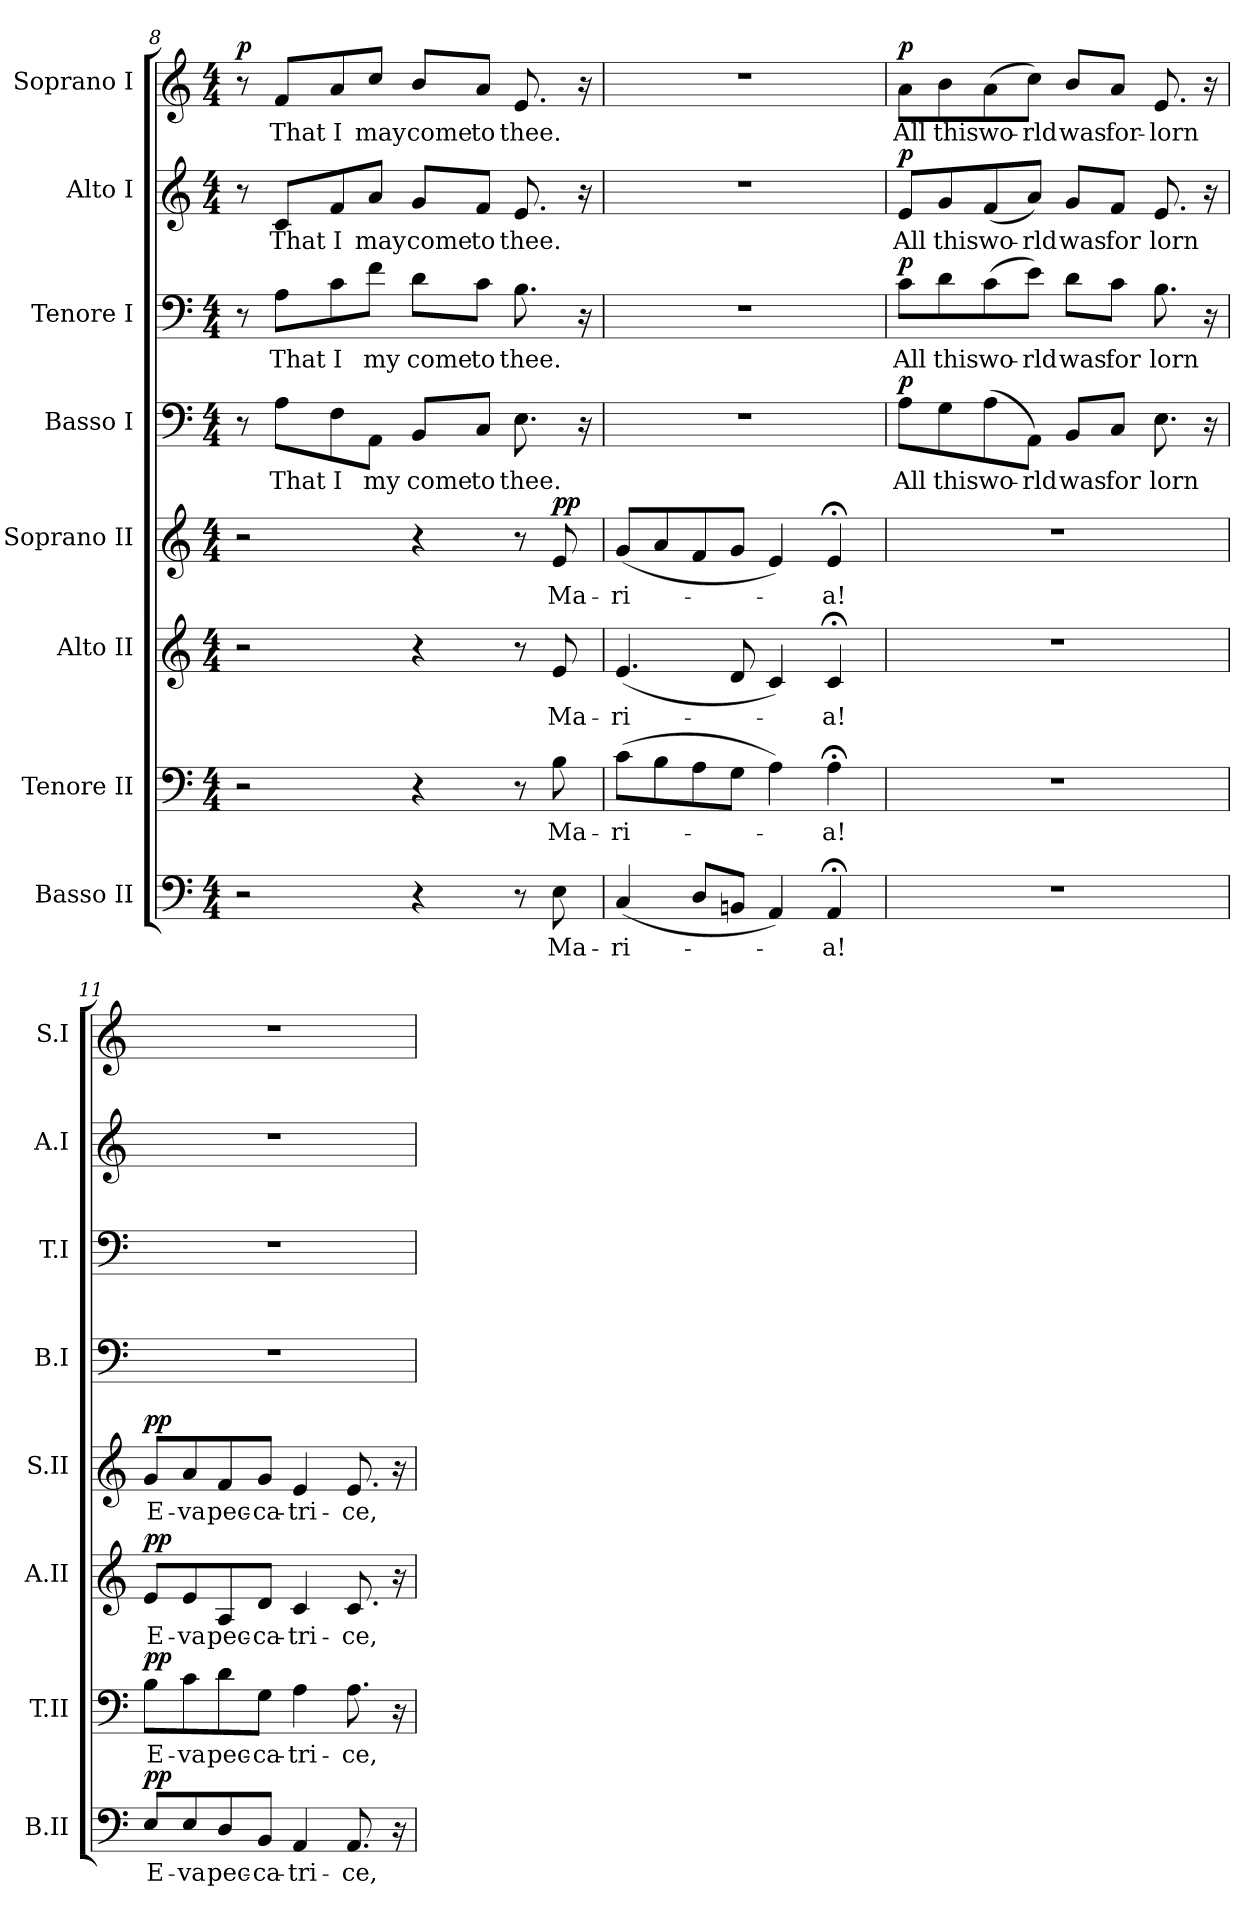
**kern	**text	**dynam	**kern	**text	**dynam	**kern	**text	**dynam	**kern	**text	**dynam	**kern	**text	**dynam	**kern	**text	**dynam	**kern	**text	**dynam	**kern	**text	**dynam
*part8	*part8	*part8	*part7	*part7	*part7	*part6	*part6	*part6	*part5	*part5	*part5	*part4	*part4	*part4	*part3	*part3	*part3	*part2	*part2	*part2	*part1	*part1	*part1
*staff8	*staff8	*staff8	*staff7	*staff7	*staff7	*staff6	*staff6	*staff6	*staff5	*staff5	*staff5	*staff4	*staff4	*staff4	*staff3	*staff3	*staff3	*staff2	*staff2	*staff2	*staff1	*staff1	*staff1
*I"Basso II	*	*	*I"Tenore II	*	*	*I"Alto II	*	*	*I"Soprano II	*	*	*I"Basso I	*	*	*I"Tenore I	*	*	*I"Alto I	*	*	*I"Soprano I	*	*
*I'B.II	*	*	*I'T.II	*	*	*I'A.II	*	*	*I'S.II	*	*	*I'B.I	*	*	*I'T.I	*	*	*I'A.I	*	*	*I'S.I	*	*
*clefF4	*	*	*clefF4	*	*	*clefG2	*	*	*clefG2	*	*	*clefF4	*	*	*clefF4	*	*	*clefG2	*	*	*clefG2	*	*
*k[]	*	*	*k[]	*	*	*k[]	*	*	*k[]	*	*	*k[]	*	*	*k[]	*	*	*k[]	*	*	*k[]	*	*
*M4/4	*	*	*M4/4	*	*	*M4/4	*	*	*M4/4	*	*	*M4/4	*	*	*M4/4	*	*	*M4/4	*	*	*M4/4	*	*
=8	=8	=8	=8	=8	=8	=8	=8	=8	=8	=8	=8	=8	=8	=8	=8	=8	=8	=8	=8	=8	=8	=8	=8
!	!	!	!	!	!	!	!	!	!	!	!	!	!	!	!	!	!	!	!	!	!	!	!LO:DY:a
2r	.	.	2r	.	.	2r	.	.	2r	.	.	8r	.	.	8r	.	.	8r	.	.	8r	.	p
!	!	!	!	!	!	!	!	!	!	!	!	!	!LO:LY:b	!	!	!LO:LY:b	!	!	!LO:LY:b	!	!	!LO:LY:b	!
.	.	.	.	.	.	.	.	.	.	.	.	8A\L	That	.	8A\L	That	.	8c/L	That	.	8f/L	That	.
!	!	!	!	!	!	!	!	!	!	!	!	!	!LO:LY:b	!	!	!LO:LY:b	!	!	!LO:LY:b	!	!	!LO:LY:b	!
.	.	.	.	.	.	.	.	.	.	.	.	8F\	I	.	8c\	I	.	8f/	I	.	8a/	I	.
!	!	!	!	!	!	!	!	!	!	!	!	!	!LO:LY:b	!	!	!LO:LY:b	!	!	!LO:LY:b	!	!	!LO:LY:b	!
.	.	.	.	.	.	.	.	.	.	.	.	8AA\J	my	.	8f\J	my	.	8a/J	may	.	8cc/J	may	.
!	!	!	!	!	!	!	!	!	!	!	!	!	!LO:LY:b	!	!	!LO:LY:b	!	!	!LO:LY:b	!	!	!LO:LY:b	!
4r	.	.	4r	.	.	4r	.	.	4r	.	.	8BB/L	come	.	8d\L	come	.	8g/L	come	.	8b/L	come	.
!	!	!	!	!	!	!	!	!	!	!	!	!	!LO:LY:b	!	!	!LO:LY:b	!	!	!LO:LY:b	!	!	!LO:LY:b	!
.	.	.	.	.	.	.	.	.	.	.	.	8C/J	to	.	8c\J	to	.	8f/J	to	.	8a/J	to	.
!	!	!	!	!	!	!	!	!	!	!	!	!	!LO:LY:b	!	!	!LO:LY:b	!	!	!LO:LY:b	!	!	!LO:LY:b	!
8r	.	.	8r	.	.	8r	.	.	8r	.	.	8.E\	thee.	.	8.B\	thee.	.	8.e/	thee.	.	8.e/	thee.	.
!	!LO:LY:b	!	!	!LO:LY:b	!	!	!LO:LY:b	!	!	!LO:LY:b	!LO:DY:a	!	!	!	!	!	!	!	!	!	!	!	!
8E\	Ma-	.	8B\	Ma-	.	8e/	Ma-	.	8e/	Ma-	pp	.	.	.	.	.	.	.	.	.	.	.	.
.	.	.	.	.	.	.	.	.	.	.	.	16r	.	.	16r	.	.	16r	.	.	16r	.	.
=9	=9	=9	=9	=9	=9	=9	=9	=9	=9	=9	=9	=9	=9	=9	=9	=9	=9	=9	=9	=9	=9	=9	=9
!	!LO:LY:b	!	!	!LO:LY:b	!	!	!LO:LY:b	!	!	!LO:LY:b	!	!	!	!	!	!	!	!	!	!	!	!	!
(<4C/	-ri-	.	(>8c\L	-ri-	.	(<4.e/	-ri-	.	(<8g/L	-ri-	.	1r	.	.	1r	.	.	1r	.	.	1r	.	.
.	.	.	8B\	.	.	.	.	.	8a/	.	.	.	.	.	.	.	.	.	.	.	.	.	.
8D/L	.	.	8A\	.	.	.	.	.	8f/	.	.	.	.	.	.	.	.	.	.	.	.	.	.
8BBn/J	.	.	8G\J	.	.	8d/	.	.	8g/J	.	.	.	.	.	.	.	.	.	.	.	.	.	.
4AA/)	.	.	4A\)	.	.	4c/)	.	.	4e/)	.	.	.	.	.	.	.	.	.	.	.	.	.	.
!	!LO:LY:b	!	!	!LO:LY:b	!	!	!LO:LY:b	!	!	!LO:LY:b	!	!	!	!	!	!	!	!	!	!	!	!	!
4AA;</	-a!	.	4A;<\	-a!	.	4c;</	-a!	.	4e;</	-a!	.	.	.	.	.	.	.	.	.	.	.	.	.
=10	=10	=10	=10	=10	=10	=10	=10	=10	=10	=10	=10	=10	=10	=10	=10	=10	=10	=10	=10	=10	=10	=10	=10
!	!	!	!	!	!	!	!	!	!	!	!	!	!LO:LY:b	!LO:DY:a	!	!LO:LY:b	!LO:DY:a	!	!LO:LY:b	!LO:DY:a	!	!LO:LY:b	!LO:DY:a
1r	.	.	1r	.	.	1r	.	.	1r	.	.	8A\L	All	p	8c\L	All	p	8e/L	All	p	8a\L	All	p
!	!	!	!	!	!	!	!	!	!	!	!	!	!LO:LY:b	!	!	!LO:LY:b	!	!	!LO:LY:b	!	!	!LO:LY:b	!
.	.	.	.	.	.	.	.	.	.	.	.	8G\	this	.	8d\	this	.	8g/	this	.	8b\	this	.
!	!	!	!	!	!	!	!	!	!	!	!	!	!LO:LY:b	!	!	!LO:LY:b	!	!	!LO:LY:b	!	!	!LO:LY:b	!
.	.	.	.	.	.	.	.	.	.	.	.	(>8A\	wo-	.	(>8c\	wo-	.	(<8f/	wo-	.	(>8a\	wo-	.
!	!	!	!	!	!	!	!	!	!	!	!	!	!LO:LY:b	!	!	!LO:LY:b	!	!	!LO:LY:b	!	!	!LO:LY:b	!
.	.	.	.	.	.	.	.	.	.	.	.	8AA\J)	-rld	.	8e\J)	-rld	.	8a/J)	-rld	.	8cc\J)	-rld	.
!	!	!	!	!	!	!	!	!	!	!	!	!	!LO:LY:b	!	!	!LO:LY:b	!	!	!LO:LY:b	!	!	!LO:LY:b	!
.	.	.	.	.	.	.	.	.	.	.	.	8BB/L	was	.	8d\L	was	.	8g/L	was	.	8b/L	was	.
!	!	!	!	!	!	!	!	!	!	!	!	!	!LO:LY:b	!	!	!LO:LY:b	!	!	!LO:LY:b	!	!	!LO:LY:b	!
.	.	.	.	.	.	.	.	.	.	.	.	8C/J	for	.	8c\J	for	.	8f/J	for	.	8a/J	for-	.
!	!	!	!	!	!	!	!	!	!	!	!	!	!LO:LY:b	!	!	!LO:LY:b	!	!	!LO:LY:b	!	!	!LO:LY:b	!
.	.	.	.	.	.	.	.	.	.	.	.	8.E\	lorn	.	8.B\	lorn	.	8.e/	lorn	.	8.e/	-lorn	.
.	.	.	.	.	.	.	.	.	.	.	.	16r	.	.	16r	.	.	16r	.	.	16r	.	.
=11	=11	=11	=11	=11	=11	=11	=11	=11	=11	=11	=11	=11	=11	=11	=11	=11	=11	=11	=11	=11	=11	=11	=11
!	!LO:LY:b	!LO:DY:a	!	!LO:LY:b	!LO:DY:a	!	!LO:LY:b	!LO:DY:a	!	!LO:LY:b	!LO:DY:a	!	!	!	!	!	!	!	!	!	!	!	!
8E/L	E-	pp	8B\L	E-	pp	8e/L	E-	pp	8g/L	E-	pp	1r	.	.	1r	.	.	1r	.	.	1r	.	.
!	!LO:LY:b	!	!	!LO:LY:b	!	!	!LO:LY:b	!	!	!LO:LY:b	!	!	!	!	!	!	!	!	!	!	!	!	!
8E/	-va	.	8c\	-va	.	8e/	-va	.	8a/	-va	.	.	.	.	.	.	.	.	.	.	.	.	.
!	!LO:LY:b	!	!	!LO:LY:b	!	!	!LO:LY:b	!	!	!LO:LY:b	!	!	!	!	!	!	!	!	!	!	!	!	!
8D/	pec-	.	8d\	pec-	.	8A/	pec-	.	8f/	pec-	.	.	.	.	.	.	.	.	.	.	.	.	.
!	!LO:LY:b	!	!	!LO:LY:b	!	!	!LO:LY:b	!	!	!LO:LY:b	!	!	!	!	!	!	!	!	!	!	!	!	!
8BB/J	-ca-	.	8G\J	-ca-	.	8d/J	-ca-	.	8g/J	-ca-	.	.	.	.	.	.	.	.	.	.	.	.	.
!	!LO:LY:b	!	!	!LO:LY:b	!	!	!LO:LY:b	!	!	!LO:LY:b	!	!	!	!	!	!	!	!	!	!	!	!	!
4AA/	-tri-	.	4A\	-tri-	.	4c/	-tri-	.	4e/	-tri-	.	.	.	.	.	.	.	.	.	.	.	.	.
!	!LO:LY:b	!	!	!LO:LY:b	!	!	!LO:LY:b	!	!	!LO:LY:b	!	!	!	!	!	!	!	!	!	!	!	!	!
8.AA/	-ce,	.	8.A\	-ce,	.	8.c/	-ce,	.	8.e/	-ce,	.	.	.	.	.	.	.	.	.	.	.	.	.
16r	.	.	16r	.	.	16r	.	.	16r	.	.	.	.	.	.	.	.	.	.	.	.	.	.
=	=	=	=	=	=	=	=	=	=	=	=	=	=	=	=	=	=	=	=	=	=	=	=
*-	*-	*-	*-	*-	*-	*-	*-	*-	*-	*-	*-	*-	*-	*-	*-	*-	*-	*-	*-	*-	*-	*-	*-
